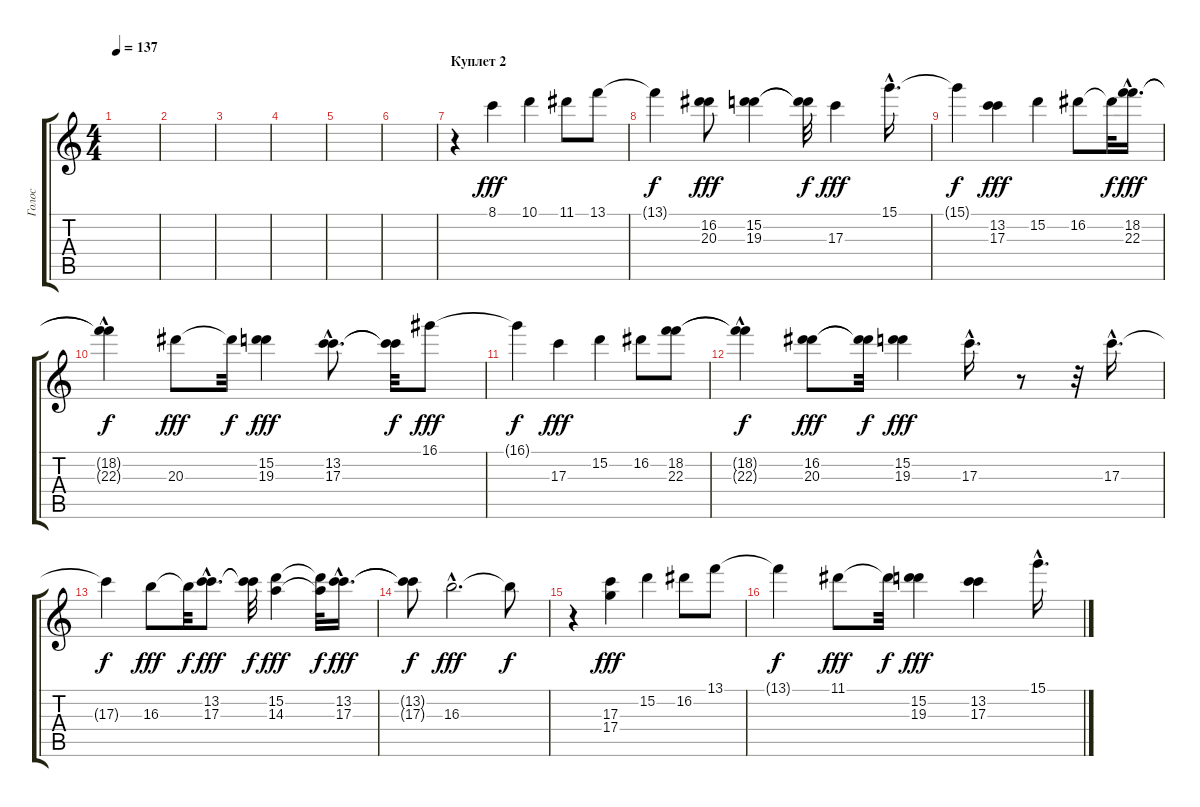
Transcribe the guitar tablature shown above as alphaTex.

\track ("Голос" "Голос") {instrument electricguitarjazz}
\staff {score tabs}
\tuning (E4 B3 G3 D3 A2 E2) {hide}
\ts (4 4)
\tempo 137
\clef g2
\ks c
|
|
|
|
|
|
\section ("" "Куплет 2")
r.4 8.1.4{dy fff} 10.1.4 11.1.8 13.1.8 |
13.1{t}.4{dy f} (16.2 20.3).8{dy fff} (15.2 19.3).4 (15.2{t} 19.3{t}).32{dy f} 17.3.4{dy fff} 15.1{hac}.16{d} |
15.1{t}.4{dy f} (13.2 17.3).4{dy fff} 15.2.4 16.2.8 16.2{t}.32{dy f} (18.2{hac} 22.3{hac}).16{d dy fff} |
(18.2{hac t} 22.3{hac t}).4{dy f} 20.3.8{dy fff} 20.3{t}.32{dy f} (15.2 19.3).4{dy fff} (13.2{hac} 17.3{hac}).8{d} (13.2{t} 17.3{t}).32{dy f} 16.1.8{dy fff} |
16.1{t}.4{dy f} 17.3.4{dy fff} 15.2.4 16.2.8 (18.2 22.3).8 |
(18.2{hac t} 22.3{hac t}).4{dy f} (16.2 20.3).8{dy fff} (16.2{t} 20.3{t}).32{dy f} (15.2 19.3).4{dy fff} 17.3{hac}.16{d} r.8 r.32 17.3{hac}.16{d} |
17.3{t}.4{dy f} 16.3.8{dy fff} 16.3{t}.32{dy f} (13.2{hac} 17.3{hac}).8{d dy fff} (13.2{t} 17.3{t}).32{dy f} (15.2 14.3).4{dy fff} (15.2{t} 14.3{t}).32{dy f} (13.2{hac} 17.3{hac}).16{d dy fff} |
(13.2{t} 17.3{t}).8{dy f} 16.3{hac}.2{d dy fff} 16.3{t}.8{dy f} |
r.4 (17.3 17.4).4{dy fff} 15.2.4 16.2.8 13.1.8 |
13.1{t}.4{dy f} 11.1.8{dy fff} 11.1{t}.32{dy f} (15.2 19.3).4{dy fff} (13.2 17.3).4 15.1{hac}.16{d}
